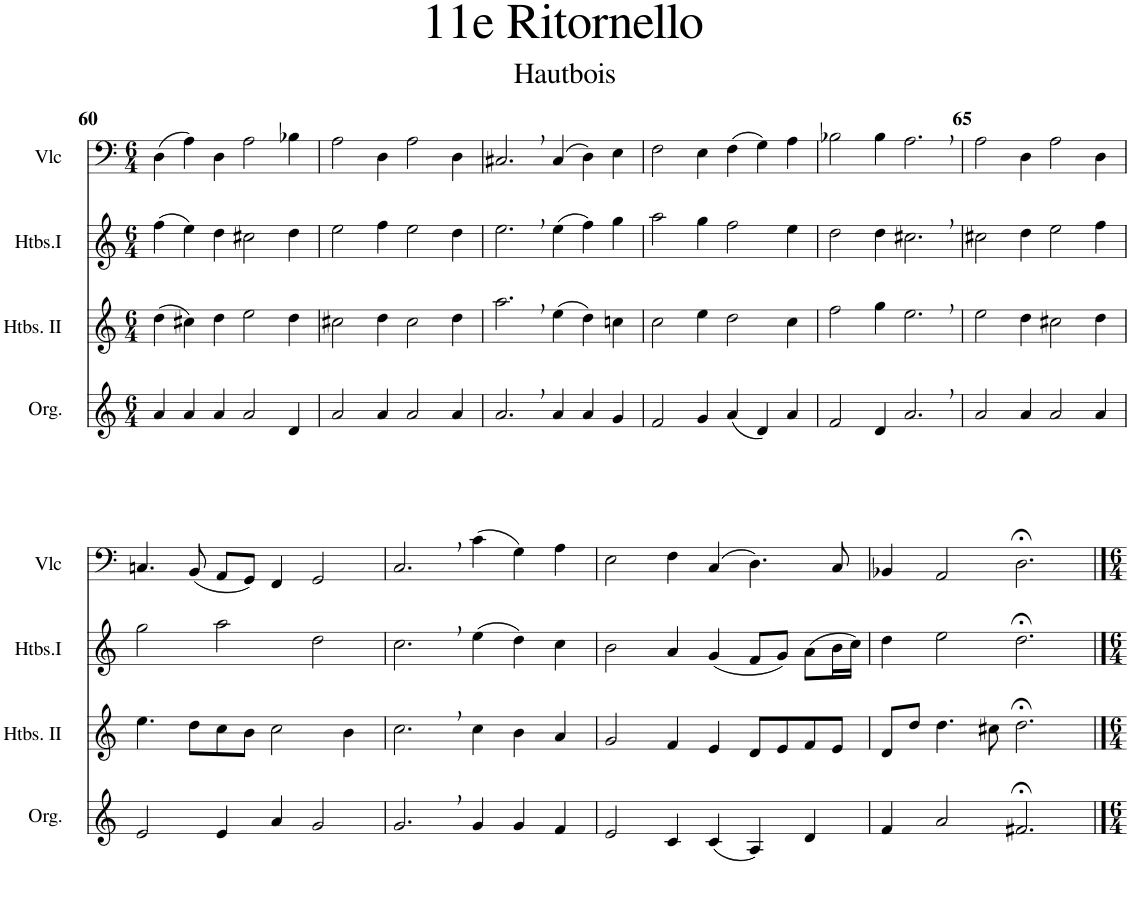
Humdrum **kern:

**kern	**kern	**kern	**kern
*part4	*part3	*part2	*part1
*staff4	*staff3	*staff2	*staff1
*I"Orgue	*I"Hautbois II	*I"Hautbois I	*I"Violoncelle
*I'Org.	*I'Htbs. II	*I'Htbs.I	*I'Vlc
!!LO:PB:g=z
*clefG2	*clefG2	*clefG2	*clefF4
*k[]	*k[]	*k[]	*k[]
*M6/4	*M6/4	*M6/4	*M6/4
=60	=60	=60	=60
4a/	(4dd\	(4ff\	(4D\
4a/	4cc#X\)	4ee\)	4A\)
4a/	4dd\	4dd\	4D\
2a/	2ee\	2cc#X\	2A\
4d/	4dd\	4dd\	4B-X\
=61	=61	=61	=61
2a/	2cc#X\	2ee\	2A\
4a/	4dd\	4ff\	4D\
2a/	2cc#\	2ee\	2A\
4a/	4dd\	4dd\	4D\
=62	=62	=62	=62
2.a,/	2.aa,\	2.ee,\	2.C#X,/
4a/	(4ee\	(4ee\	(4C#/
4a/	4dd\)	4ff\)	4D\)
4g/	4ccn\	4gg\	4E\
=63	=63	=63	=63
2f/	2cc\	2aa\	2F\
4g/	4ee\	4gg\	4E\
(4a/	2dd\	2ff\	(4F\
4d/)	.	.	4G\)
4a/	4cc\	4ee\	4A\
=64	=64	=64	=64
2f/	2ff\	2dd\	2B-X\
4d/	4gg\	4dd\	4B-\
2.a,/	2.ee,\	2.cc#X,\	2.A,\
=65	=65	=65	=65
2a/	2ee\	2cc#X\	2A\
4a/	4dd\	4dd\	4D\
2a/	2cc#X\	2ee\	2A\
4a/	4dd\	4ff\	4D\
!!LO:LB:g=z
=66	=66	=66	=66
2e/	4.ee\	2gg\	4.Cn/
.	8dd\L	.	(8BB/
4e/	8cc\	2aa\	8AA/L
.	8b\J	.	8GG/J)
4a/	2cc\	.	4FF/
2g/	.	2dd\	2GG/
.	4b\	.	.
=67	=67	=67	=67
2.g,/	2.cc,\	2.cc,\	2.C,/
4g/	4cc\	(4ee\	(4c\
4g/	4b\	4dd\)	4G\)
4f/	4a/	4cc\	4A\
=68	=68	=68	=68
2e/	2g/	2b\	2E\
4c/	4f/	4a/	4F\
(4c/	4e/	(4g/	(4C/
4A/)	8d/L	8f/L	4.D\)
.	8e/	8g/J)	.
4d/	8f/	(8a\L	.
.	8e/J	16b\L	8C/
.	.	16cc\JJ)	.
=69	=69	=69	=69
4f/	8d/L	4dd\	4BB-X/
.	8dd/J	.	.
2a/	4.dd\	2ee\	2AA/
.	8cc#X\	.	.
2.f#X;</	2.dd;<\	2.dd;<\	2.D;<\
==	==	==	==
*-	*-	*-	*-
